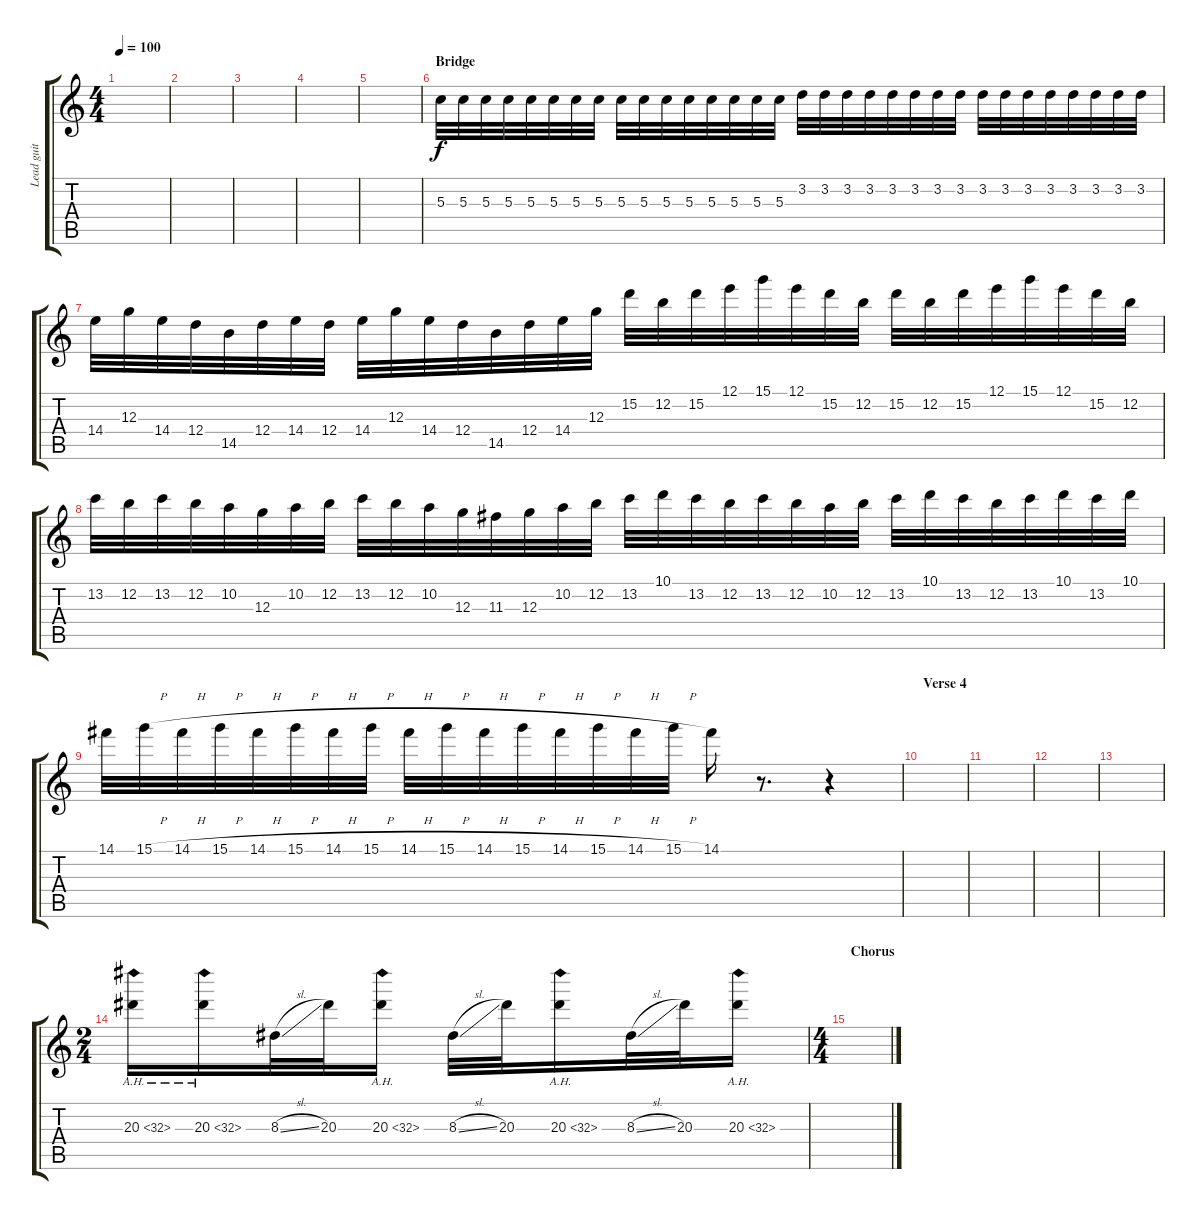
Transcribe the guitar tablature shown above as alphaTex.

\track ("Lead guit 1" "Lead guit ") {instrument overdrivenguitar}
\staff {score tabs}
\tuning (E4 B3 G3 D3 A2 E2) {hide}
\ts (4 4)
\tempo 100
\clef g2
\ks c
|
|
|
|
|
\section ("" "Bridge")
5.3.32 5.3.32 5.3.32 5.3.32 5.3.32 5.3.32 5.3.32 5.3.32 5.3.32 5.3.32 5.3.32 5.3.32 5.3.32 5.3.32 5.3.32 5.3.32 3.2.32 3.2.32 3.2.32 3.2.32 3.2.32 3.2.32 3.2.32 3.2.32 3.2.32 3.2.32 3.2.32 3.2.32 3.2.32 3.2.32 3.2.32 3.2.32 |
14.4.32 12.3.32 14.4.32 12.4.32 14.5.32 12.4.32 14.4.32 12.4.32 14.4.32 12.3.32 14.4.32 12.4.32 14.5.32 12.4.32 14.4.32 12.3.32 15.2.32 12.2.32 15.2.32 12.1.32 15.1.32 12.1.32 15.2.32 12.2.32 15.2.32 12.2.32 15.2.32 12.1.32 15.1.32 12.1.32 15.2.32 12.2.32 |
13.2.32 12.2.32 13.2.32 12.2.32 10.2.32 12.3.32 10.2.32 12.2.32 13.2.32 12.2.32 10.2.32 12.3.32 11.3.32 12.3.32 10.2.32 12.2.32 13.2.32 10.1.32 13.2.32 12.2.32 13.2.32 12.2.32 10.2.32 12.2.32 13.2.32 10.1.32 13.2.32 12.2.32 13.2.32 10.1.32 13.2.32 10.1.32 |
14.1.32 15.1{h}.32 14.1{h}.32 15.1{h}.32 14.1{h}.32 15.1{h}.32 14.1{h}.32 15.1{h}.32 14.1{h}.32 15.1{h}.32 14.1{h}.32 15.1{h}.32 14.1{h}.32 15.1{h}.32 14.1{h}.32 15.1{h}.32 14.1.16 r.8{d} r.4 |
\section ("" "Verse 4")
|
|
|
|
\ts (2 4)
20.3{ah 12}.16 20.3{ah 12}.16 8.3{sl}.32 20.3.32 20.3{ah 12}.16 8.3{sl}.32 20.3.32 20.3{ah 12}.16 8.3{sl}.32 20.3.32 20.3{ah 12}.16 |
\ts (4 4)
\section ("" "Chorus")
